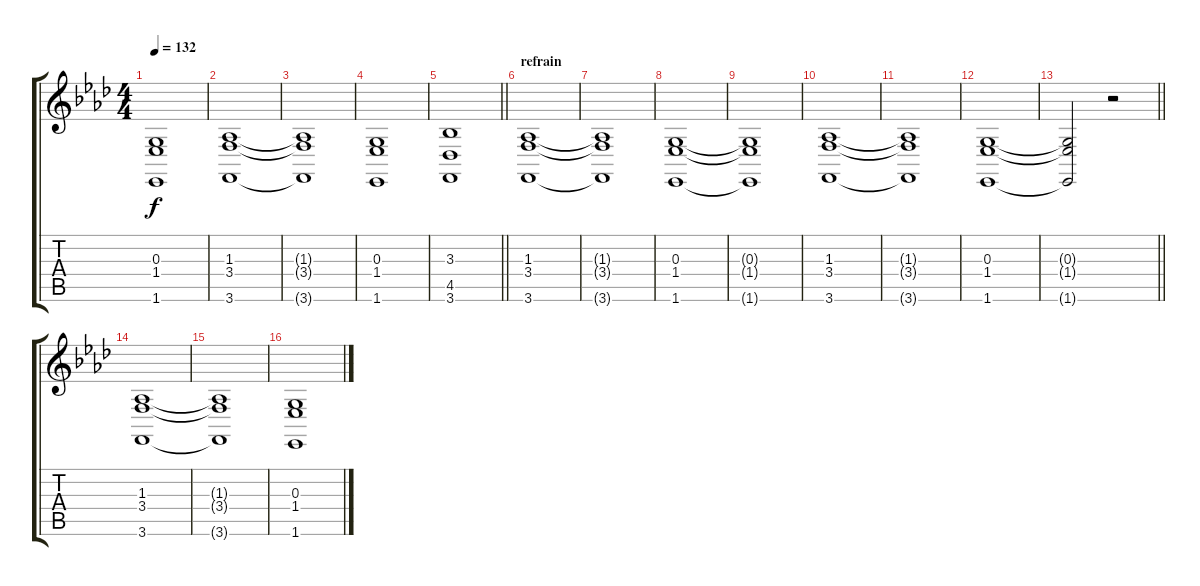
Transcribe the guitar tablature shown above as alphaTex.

\track "" {instrument pad2warm}
\staff {score tabs}
\tuning (E4 B3 G3 D3 A2 D2) {hide}
\ts (4 4)
\tempo 132
\clef g2
\ks fminor
(0.3{t} 1.4{t} 1.6{t}).1{dy f} |
(1.3 3.4 3.6).1 |
(1.3{t} 3.4{t} 3.6{t}).1 |
(0.3 1.4 1.6).1 |
\barLineRight lightlight
(3.3 4.5 3.6).1 |
\section ("" "refrain")
(1.3 3.4 3.6).1 |
(1.3{t} 3.4{t} 3.6{t}).1 |
(0.3 1.4 1.6).1 |
(0.3{t} 1.4{t} 1.6{t}).1 |
(1.3 3.4 3.6).1 |
(1.3{t} 3.4{t} 3.6{t}).1 |
(0.3 1.4 1.6).1 |
\barLineRight lightlight
(0.3{t} 1.4{t} 1.6{t}).2 r.2 |
(1.3 3.4 3.6).1 |
(1.3{t} 3.4{t} 3.6{t}).1 |
(0.3 1.4 1.6).1
